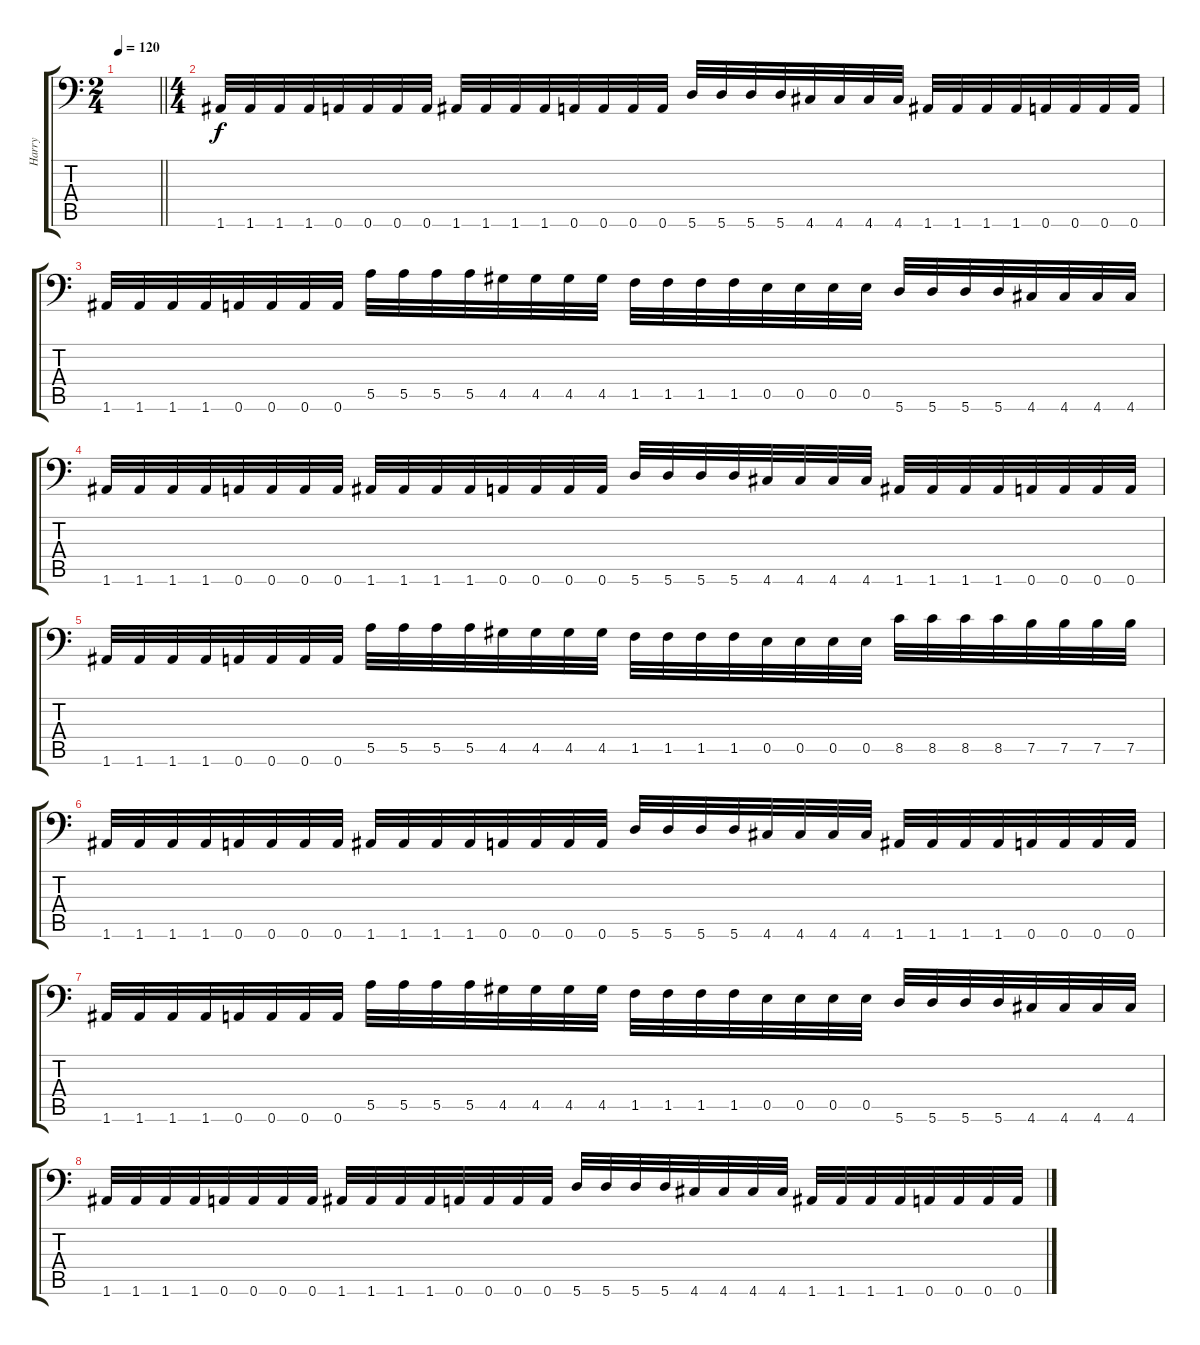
\track ("Harry" "Harry") {instrument distortionguitar}
\staff {score tabs}
\tuning (B3 Gb3 D3 A2 E2 A1) {hide}
\ts (2 4)
\tempo 120
\clef f4
\barLineRight lightlight
\ks c
|
\ts (4 4)
\section ("" "")
1.6.32 1.6.32 1.6.32 1.6.32 0.6.32 0.6.32 0.6.32 0.6.32 1.6.32 1.6.32 1.6.32 1.6.32 0.6.32 0.6.32 0.6.32 0.6.32 5.6.32 5.6.32 5.6.32 5.6.32 4.6.32 4.6.32 4.6.32 4.6.32 1.6.32 1.6.32 1.6.32 1.6.32 0.6.32 0.6.32 0.6.32 0.6.32 |
1.6.32 1.6.32 1.6.32 1.6.32 0.6.32 0.6.32 0.6.32 0.6.32 5.5.32 5.5.32 5.5.32 5.5.32 4.5.32 4.5.32 4.5.32 4.5.32 1.5.32 1.5.32 1.5.32 1.5.32 0.5.32 0.5.32 0.5.32 0.5.32 5.6.32 5.6.32 5.6.32 5.6.32 4.6.32 4.6.32 4.6.32 4.6.32 |
1.6.32 1.6.32 1.6.32 1.6.32 0.6.32 0.6.32 0.6.32 0.6.32 1.6.32 1.6.32 1.6.32 1.6.32 0.6.32 0.6.32 0.6.32 0.6.32 5.6.32 5.6.32 5.6.32 5.6.32 4.6.32 4.6.32 4.6.32 4.6.32 1.6.32 1.6.32 1.6.32 1.6.32 0.6.32 0.6.32 0.6.32 0.6.32 |
1.6.32 1.6.32 1.6.32 1.6.32 0.6.32 0.6.32 0.6.32 0.6.32 5.5.32 5.5.32 5.5.32 5.5.32 4.5.32 4.5.32 4.5.32 4.5.32 1.5.32 1.5.32 1.5.32 1.5.32 0.5.32 0.5.32 0.5.32 0.5.32 8.5.32 8.5.32 8.5.32 8.5.32 7.5.32 7.5.32 7.5.32 7.5.32 |
1.6.32 1.6.32 1.6.32 1.6.32 0.6.32 0.6.32 0.6.32 0.6.32 1.6.32 1.6.32 1.6.32 1.6.32 0.6.32 0.6.32 0.6.32 0.6.32 5.6.32 5.6.32 5.6.32 5.6.32 4.6.32 4.6.32 4.6.32 4.6.32 1.6.32 1.6.32 1.6.32 1.6.32 0.6.32 0.6.32 0.6.32 0.6.32 |
1.6.32 1.6.32 1.6.32 1.6.32 0.6.32 0.6.32 0.6.32 0.6.32 5.5.32 5.5.32 5.5.32 5.5.32 4.5.32 4.5.32 4.5.32 4.5.32 1.5.32 1.5.32 1.5.32 1.5.32 0.5.32 0.5.32 0.5.32 0.5.32 5.6.32 5.6.32 5.6.32 5.6.32 4.6.32 4.6.32 4.6.32 4.6.32 |
1.6.32 1.6.32 1.6.32 1.6.32 0.6.32 0.6.32 0.6.32 0.6.32 1.6.32 1.6.32 1.6.32 1.6.32 0.6.32 0.6.32 0.6.32 0.6.32 5.6.32 5.6.32 5.6.32 5.6.32 4.6.32 4.6.32 4.6.32 4.6.32 1.6.32 1.6.32 1.6.32 1.6.32 0.6.32 0.6.32 0.6.32 0.6.32
